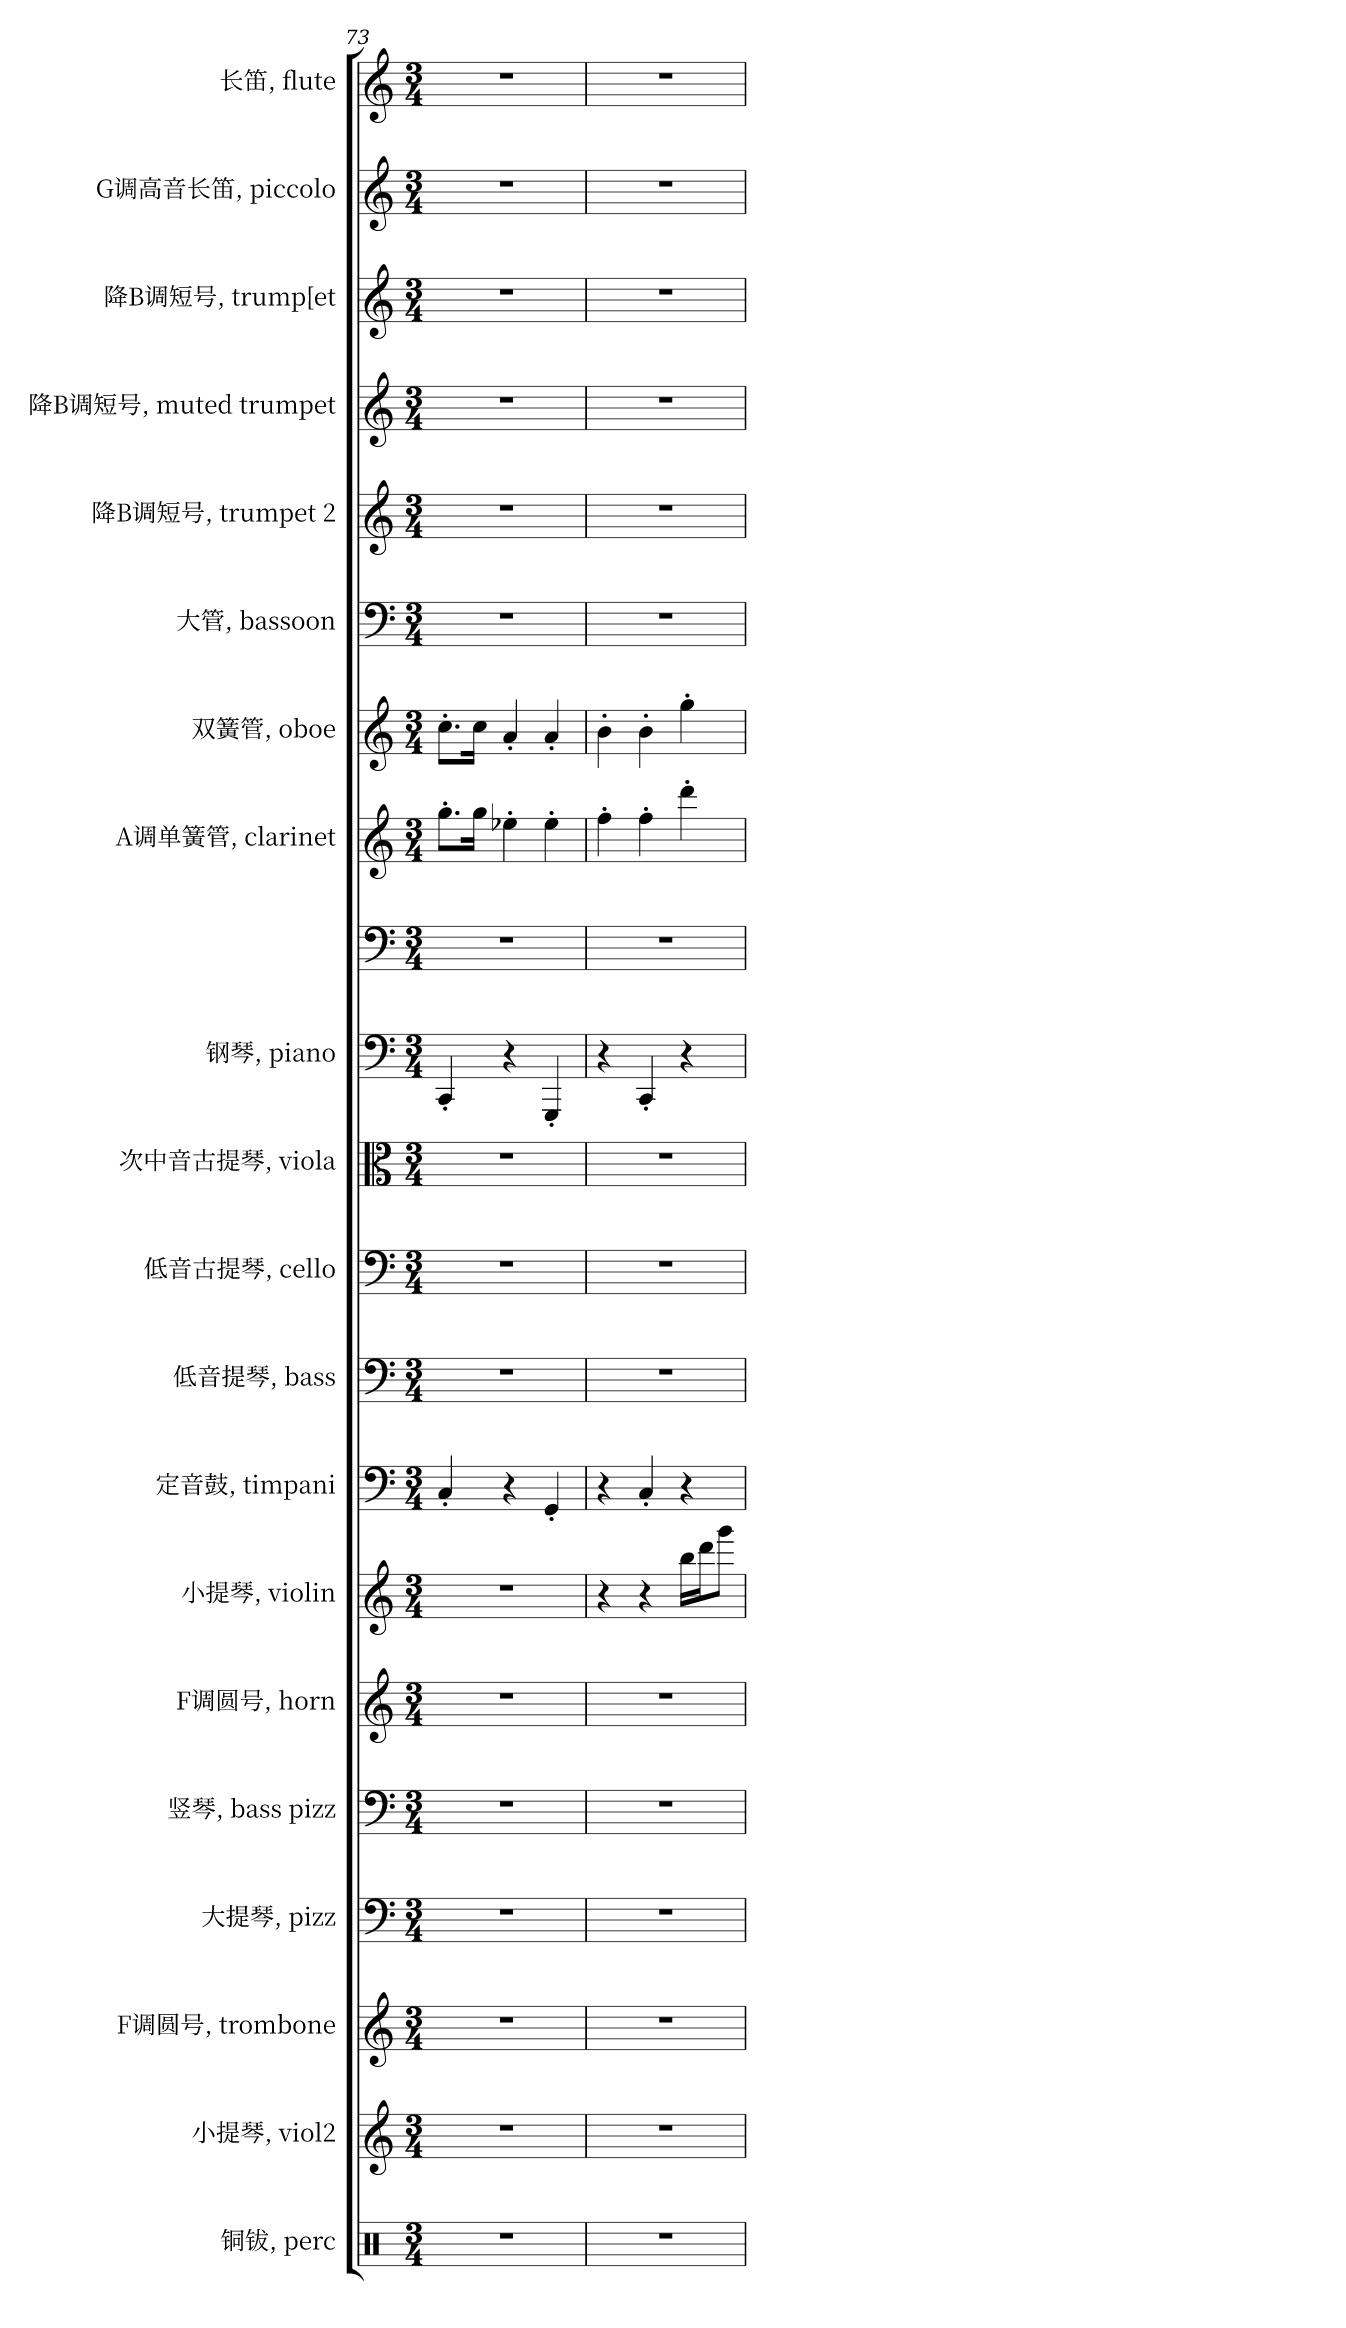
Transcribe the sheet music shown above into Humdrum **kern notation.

**kern	**kern	**kern	**kern	**kern	**kern	**kern	**kern	**kern	**kern	**kern	**kern	**kern	**kern	**kern	**kern	**kern	**kern	**kern	**kern	**kern
*part20	*part19	*part18	*part17	*part16	*part15	*part14	*part13	*part12	*part11	*part10	*part9	*part9	*part8	*part7	*part6	*part5	*part4	*part3	*part2	*part1
*staff21	*staff20	*staff19	*staff18	*staff17	*staff16	*staff15	*staff14	*staff13	*staff12	*staff11	*staff10	*staff9	*staff8	*staff7	*staff6	*staff5	*staff4	*staff3	*staff2	*staff1
*I"铜钹, perc	*I"小提琴, viol2	*I"F调圆号, trombone	*I"大提琴, pizz	*I"竖琴, bass pizz	*I"F调圆号, horn	*I"小提琴, violin	*I"定音鼓, timpani	*I"低音提琴, bass	*I"低音古提琴, cello	*I"次中音古提琴, viola	*I"钢琴, piano	*	*I"A调单簧管, clarinet	*I"双簧管, oboe	*I"大管, bassoon	*I"降B调短号, trumpet 2	*I"降B调短号, muted trumpet	*I"降B调短号, trump[et	*I"G调高音长笛, piccolo	*I"长笛, flute
*	*	*	*	*	*I'F Hn.	*I'Vln.	*I'Timp.	*	*	*	*I'Pno.	*	*I'A Cl.	*I'Ob.	*I'Bsn.	*	*	*	*	*I'Fl.
*clefX	*clefG2	*clefG2	*clefF4	*clefF4	*clefG2	*clefG2	*clefF4	*clefF4	*clefF4	*clefC3	*clefF4	*clefF4	*clefG2	*clefG2	*clefF4	*clefG2	*clefG2	*clefG2	*clefG2	*clefG2
*	*	*ITrd4c7	*	*	*ITrd4c7	*	*	*ITrd7c12	*	*	*	*	*ITrd2c3	*	*	*ITrd1c2	*ITrd1c2	*ITrd1c2	*ITrd-4c-7	*
*k[]	*k[]	*k[b-]	*k[]	*k[]	*k[b-]	*k[]	*k[]	*k[]	*k[]	*k[]	*k[]	*k[]	*k[f#c#g#]	*k[]	*k[]	*k[b-e-]	*k[b-e-]	*k[b-e-]	*k[f#]	*k[]
*M3/4	*M3/4	*M3/4	*M3/4	*M3/4	*M3/4	*M3/4	*M3/4	*M3/4	*M3/4	*M3/4	*M3/4	*M3/4	*M3/4	*M3/4	*M3/4	*M3/4	*M3/4	*M3/4	*M3/4	*M3/4
=73	=73	=73	=73	=73	=73	=73	=73	=73	=73	=73	=73	=73	=73	=73	=73	=73	=73	=73	=73	=73
2.r	2.r	2.r	2.r	2.r	2.r	2.r	4C'/	2.r	2.r	2.r	4CC'/	2.r	8.ee'\L	8.cc'\L	2.r	2.r	2.r	2.r	2.r	2.r
.	.	.	.	.	.	.	.	.	.	.	.	.	16ee\Jk	16cc\Jk	.	.	.	.	.	.
.	.	.	.	.	.	.	4r	.	.	.	4r	.	4ccn'\	4a'/	.	.	.	.	.	.
.	.	.	.	.	.	.	4GG'/	.	.	.	4GGG'/	.	4cc'\	4a'/	.	.	.	.	.	.
!!LO:PB:g=z
=74	=74	=74	=74	=74	=74	=74	=74	=74	=74	=74	=74	=74	=74	=74	=74	=74	=74	=74	=74	=74
2.r	2.r	2.r	2.r	2.r	2.r	4r	4r	2.r	2.r	2.r	4r	2.r	4dd'\	4b'\	2.r	2.r	2.r	2.r	2.r	2.r
.	.	.	.	.	.	4r	4C'/	.	.	.	4CC'/	.	4dd'\	4b'\	.	.	.	.	.	.
.	.	.	.	.	.	16bb\LL	4r	.	.	.	4r	.	4bb'\	4gg'\	.	.	.	.	.	.
.	.	.	.	.	.	16ddd\J	.	.	.	.	.	.	.	.	.	.	.	.	.	.
.	.	.	.	.	.	8ggg\J	.	.	.	.	.	.	.	.	.	.	.	.	.	.
=	=	=	=	=	=	=	=	=	=	=	=	=	=	=	=	=	=	=	=	=
*-	*-	*-	*-	*-	*-	*-	*-	*-	*-	*-	*-	*-	*-	*-	*-	*-	*-	*-	*-	*-
